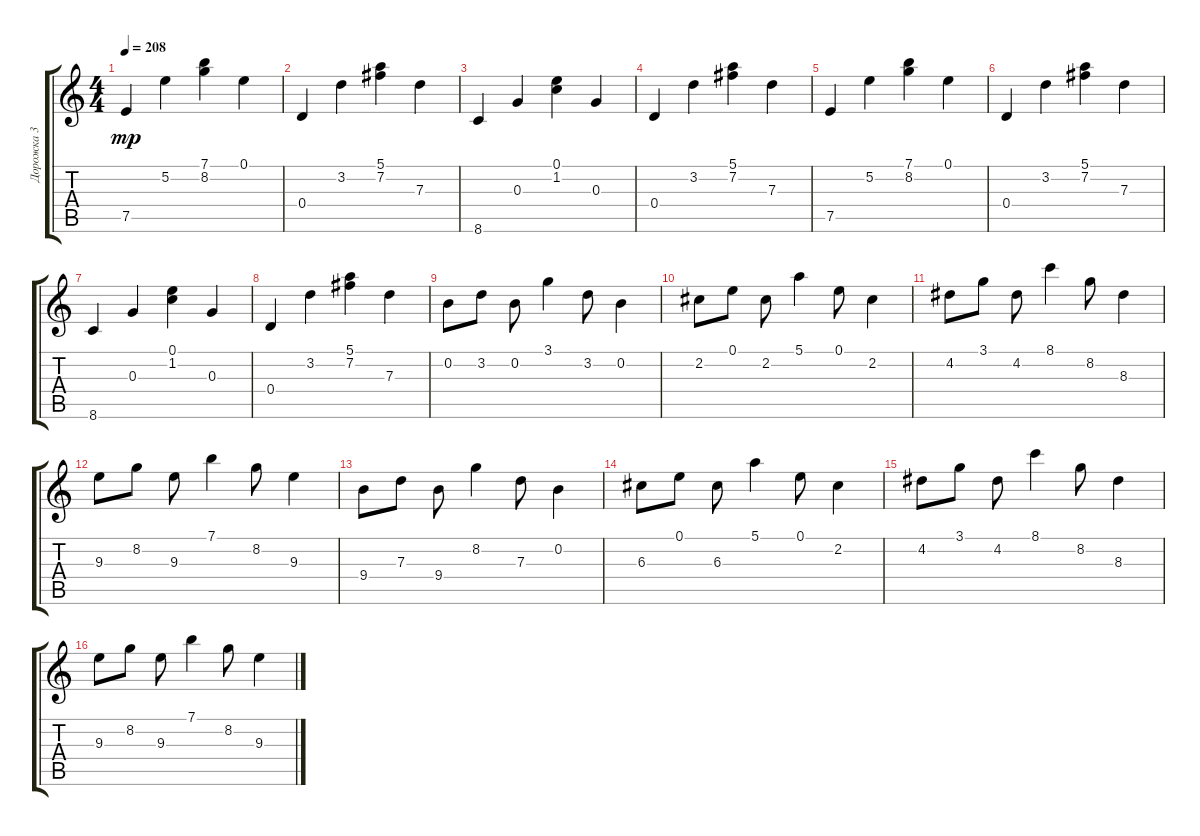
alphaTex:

\track ("Дорожка 3" "Дорожка 3") {instrument overdrivenguitar}
\staff {score tabs}
\tuning (E4 B3 G3 D3 A2 E2) {hide}
\ts (4 4)
\tempo 208
\clef g2
\ks c
7.5.4{dy mp} 5.2.4 (7.1 8.2).4 0.1.4 |
0.4.4 3.2.4 (5.1 7.2).4 7.3.4 |
8.6.4 0.3.4 (0.1 1.2).4 0.3.4 |
0.4.4 3.2.4 (5.1 7.2).4 7.3.4 |
7.5.4 5.2.4 (7.1 8.2).4 0.1.4 |
0.4.4 3.2.4 (5.1 7.2).4 7.3.4 |
8.6.4 0.3.4 (0.1 1.2).4 0.3.4 |
0.4.4 3.2.4 (5.1 7.2).4 7.3.4 |
0.2.8 3.2.8 0.2.8 3.1.4 3.2.8 0.2.4 |
2.2.8 0.1.8 2.2.8 5.1.4 0.1.8 2.2.4 |
4.2.8 3.1.8 4.2.8 8.1.4 8.2.8 8.3.4 |
9.3.8 8.2.8 9.3.8 7.1.4 8.2.8 9.3.4 |
9.4.8 7.3.8 9.4.8 8.2.4 7.3.8 0.2.4 |
6.3.8 0.1.8 6.3.8 5.1.4 0.1.8 2.2.4 |
4.2.8 3.1.8 4.2.8 8.1.4 8.2.8 8.3.4 |
9.3.8 8.2.8 9.3.8 7.1.4 8.2.8 9.3.4
